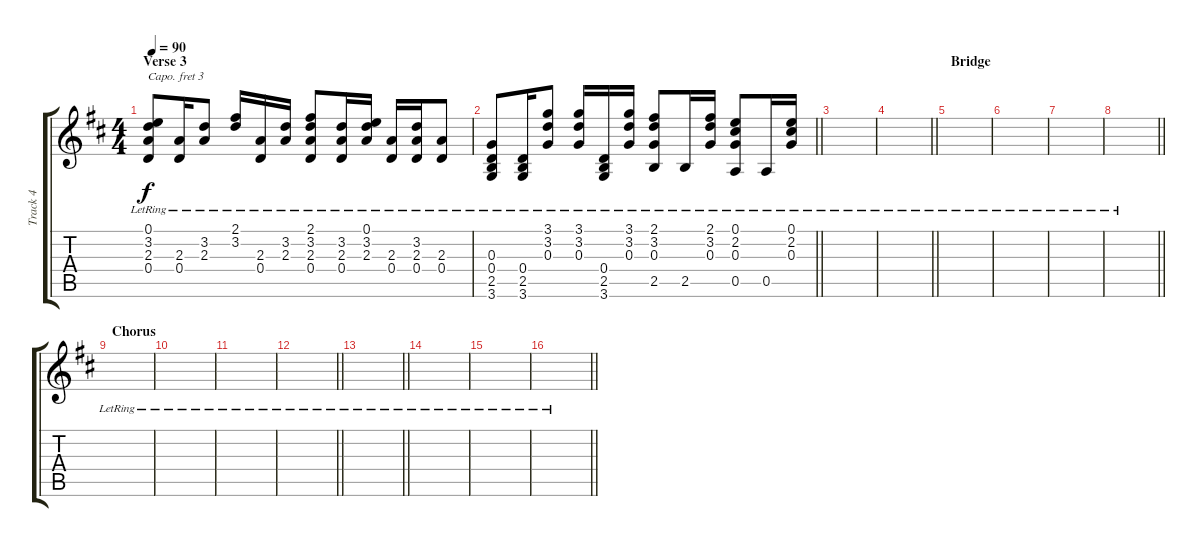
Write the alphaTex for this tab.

\track ("Track 4" "Track 4") {instrument acousticguitarsteel}
\staff {score tabs}
\capo 3
\tuning (Db4 Ab3 E3 B2 Gb2 Db2) {hide}
\ts (4 4)
\section ("" "Verse 3")
\tempo 90
\clef g2
\ks d
(0.1{lr} 3.2{lr} 2.3{lr} 0.4{lr}).8{dy f} (2.3{lr} 0.4{lr}).16 (3.2{lr} 2.3{lr}).8 (2.1{lr} 3.2{lr}).16 (2.3{lr} 0.4{lr}).16 (3.2{lr} 2.3{lr}).16 (2.1{lr} 3.2{lr} 2.3{lr} 0.4{lr}).8 (3.2{lr} 2.3{lr} 0.4{lr}).16 (0.1{lr} 3.2{lr} 2.3{lr}).16 (2.3{lr} 0.4{lr}).16 (3.2{lr} 2.3{lr} 0.4{lr}).16 (2.3{lr} 0.4{lr}).8 |
\barLineRight lightlight
(0.3{lr} 0.4{lr} 2.5{lr} 3.6{lr}).8 (0.4{lr} 2.5{lr} 3.6{lr}).16 (3.1{lr} 3.2{lr} 0.3{lr}).8 (3.1{lr} 3.2{lr} 0.3{lr}).16 (0.4{lr} 2.5{lr} 3.6{lr}).16 (3.1{lr} 3.2{lr} 0.3{lr}).16 (2.1{lr} 3.2{lr} 0.3{lr} 2.5{lr}).8 2.5{lr}.16 (2.1{lr} 3.2{lr} 0.3{lr}).16 (0.1{lr} 2.2{lr} 0.3{lr} 0.5{lr}).8 0.5{lr}.16 (0.1{lr} 2.2{lr} 0.3{lr}).16 |
|
\barLineRight lightlight
|
\section ("" "Bridge")
|
|
|
\barLineRight lightlight
|
\section ("" "Chorus")
|
|
|
\barLineRight lightlight
|
\barLineRight lightlight
|
|
|
\barLineRight lightlight
